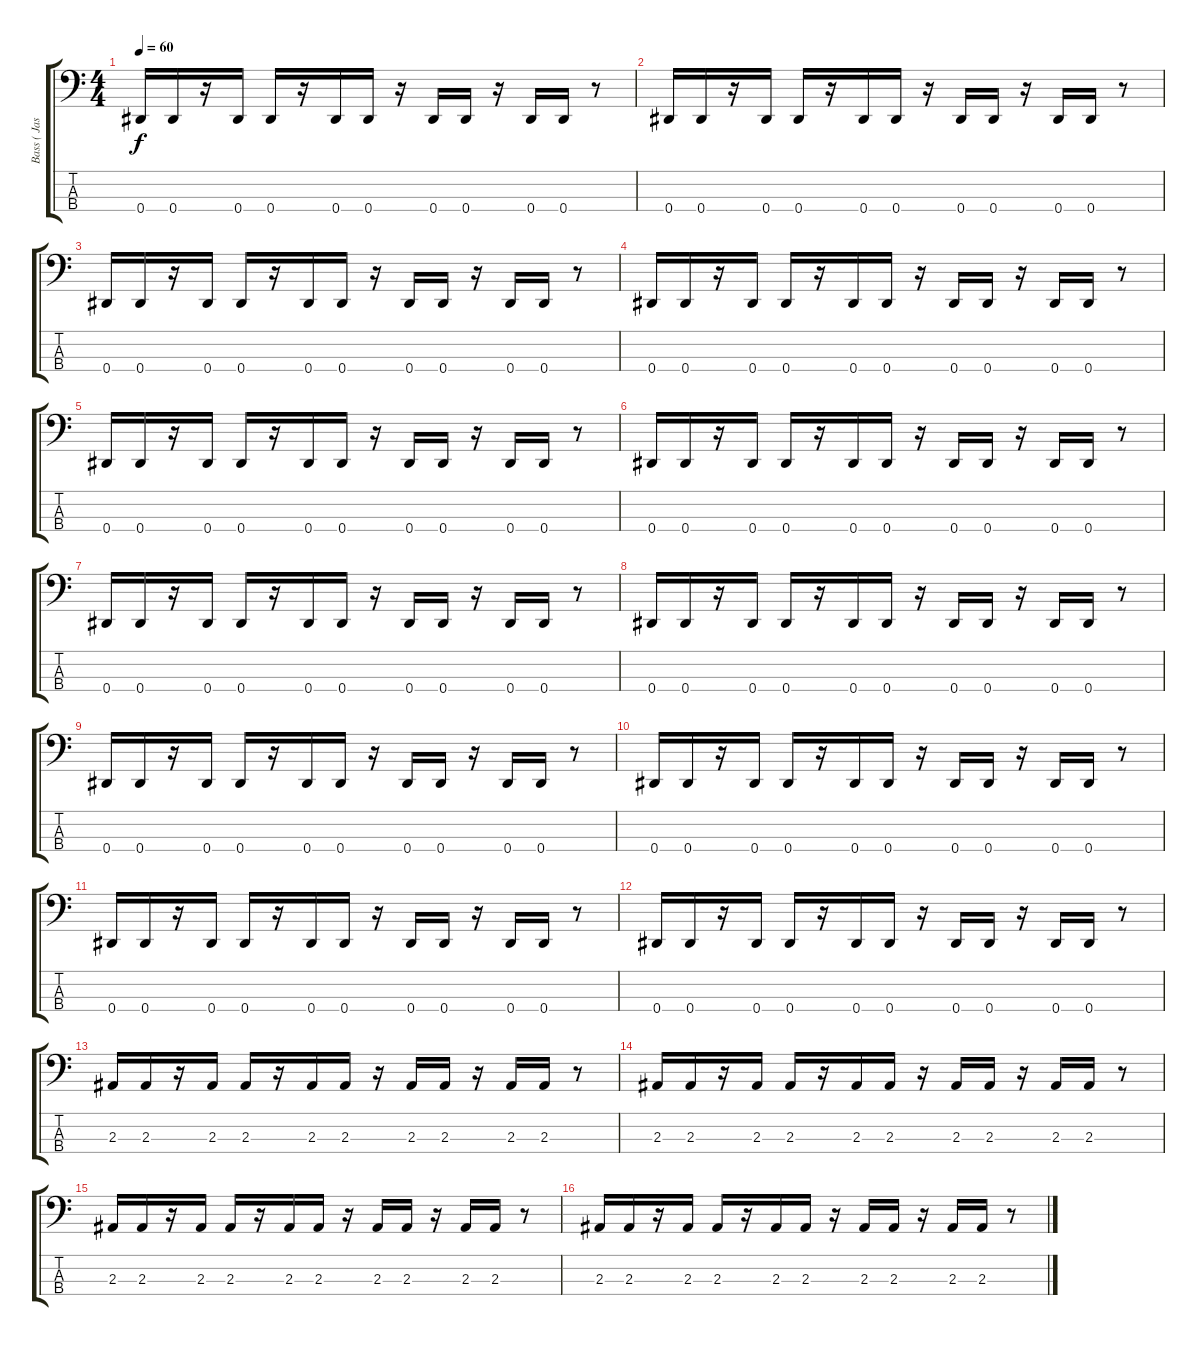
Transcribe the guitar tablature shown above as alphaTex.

\track ("Bass ( Jason )" "Bass ( Jas") {instrument electricbassfinger}
\staff {score tabs}
\tuning (Gb2 Db2 Ab1 Eb1) {hide}
\ts (4 4)
\tempo 60
\clef f4
\ks c
0.4.16{dy f} 0.4.16 r.16 0.4.16 0.4.16 r.16 0.4.16 0.4.16 r.16 0.4.16 0.4.16 r.16 0.4.16 0.4.16 r.8 |
0.4.16 0.4.16 r.16 0.4.16 0.4.16 r.16 0.4.16 0.4.16 r.16 0.4.16 0.4.16 r.16 0.4.16 0.4.16 r.8 |
0.4.16 0.4.16 r.16 0.4.16 0.4.16 r.16 0.4.16 0.4.16 r.16 0.4.16 0.4.16 r.16 0.4.16 0.4.16 r.8 |
0.4.16 0.4.16 r.16 0.4.16 0.4.16 r.16 0.4.16 0.4.16 r.16 0.4.16 0.4.16 r.16 0.4.16 0.4.16 r.8 |
0.4.16 0.4.16 r.16 0.4.16 0.4.16 r.16 0.4.16 0.4.16 r.16 0.4.16 0.4.16 r.16 0.4.16 0.4.16 r.8 |
0.4.16 0.4.16 r.16 0.4.16 0.4.16 r.16 0.4.16 0.4.16 r.16 0.4.16 0.4.16 r.16 0.4.16 0.4.16 r.8 |
0.4.16 0.4.16 r.16 0.4.16 0.4.16 r.16 0.4.16 0.4.16 r.16 0.4.16 0.4.16 r.16 0.4.16 0.4.16 r.8 |
0.4.16 0.4.16 r.16 0.4.16 0.4.16 r.16 0.4.16 0.4.16 r.16 0.4.16 0.4.16 r.16 0.4.16 0.4.16 r.8 |
0.4.16 0.4.16 r.16 0.4.16 0.4.16 r.16 0.4.16 0.4.16 r.16 0.4.16 0.4.16 r.16 0.4.16 0.4.16 r.8 |
0.4.16 0.4.16 r.16 0.4.16 0.4.16 r.16 0.4.16 0.4.16 r.16 0.4.16 0.4.16 r.16 0.4.16 0.4.16 r.8 |
0.4.16 0.4.16 r.16 0.4.16 0.4.16 r.16 0.4.16 0.4.16 r.16 0.4.16 0.4.16 r.16 0.4.16 0.4.16 r.8 |
0.4.16 0.4.16 r.16 0.4.16 0.4.16 r.16 0.4.16 0.4.16 r.16 0.4.16 0.4.16 r.16 0.4.16 0.4.16 r.8 |
2.3.16 2.3.16 r.16 2.3.16 2.3.16 r.16 2.3.16 2.3.16 r.16 2.3.16 2.3.16 r.16 2.3.16 2.3.16 r.8 |
2.3.16 2.3.16 r.16 2.3.16 2.3.16 r.16 2.3.16 2.3.16 r.16 2.3.16 2.3.16 r.16 2.3.16 2.3.16 r.8 |
2.3.16 2.3.16 r.16 2.3.16 2.3.16 r.16 2.3.16 2.3.16 r.16 2.3.16 2.3.16 r.16 2.3.16 2.3.16 r.8 |
2.3.16 2.3.16 r.16 2.3.16 2.3.16 r.16 2.3.16 2.3.16 r.16 2.3.16 2.3.16 r.16 2.3.16 2.3.16 r.8
